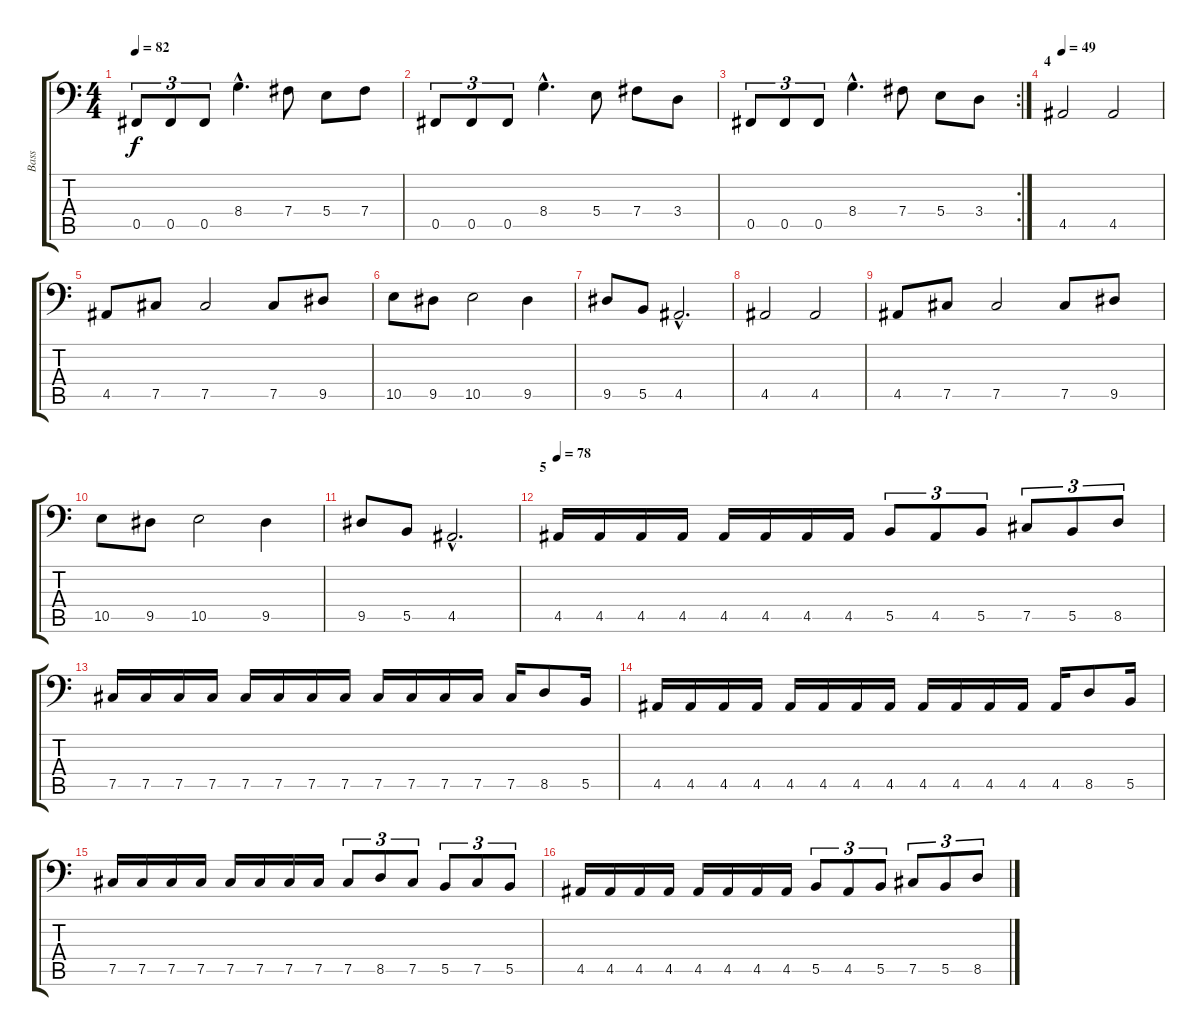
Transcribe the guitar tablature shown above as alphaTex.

\track ("Bass" "Bass") {instrument electricbassfinger}
\staff {score tabs}
\tuning (Db3 Ab2 E2 B1 Gb1 Db1) {hide}
\ts (4 4)
\tempo 82
\clef f4
\ks c
0.5.8{tu (3 2) dy f} 0.5.8{tu (3 2)} 0.5.8{tu (3 2)} 8.4{hac}.4{d} 7.4.8 5.4.8 7.4.8 |
0.5.8{tu (3 2)} 0.5.8{tu (3 2)} 0.5.8{tu (3 2)} 8.4{hac}.4{d} 5.4.8 7.4.8 3.4.8 |
\rc 2
0.5.8{tu (3 2)} 0.5.8{tu (3 2)} 0.5.8{tu (3 2)} 8.4{hac}.4{d} 7.4.8 5.4.8 3.4.8 |
\section ("" "4")
\tempo 49
4.5.2 4.5.2 |
4.5.8 7.5.8 7.5.2 7.5.8 9.5.8 |
10.5.8 9.5.8 10.5.2 9.5.4 |
9.5.8 5.5.8 4.5{hac}.2{d} |
4.5.2 4.5.2 |
4.5.8 7.5.8 7.5.2 7.5.8 9.5.8 |
10.5.8 9.5.8 10.5.2 9.5.4 |
9.5.8 5.5.8 4.5{hac}.2{d} |
\section ("" "5")
\tempo 78
4.5.16 4.5.16 4.5.16 4.5.16 4.5.16 4.5.16 4.5.16 4.5.16 5.5.8{tu (3 2)} 4.5.8{tu (3 2)} 5.5.8{tu (3 2)} 7.5.8{tu (3 2)} 5.5.8{tu (3 2)} 8.5.8{tu (3 2)} |
7.5.16 7.5.16 7.5.16 7.5.16 7.5.16 7.5.16 7.5.16 7.5.16 7.5.16 7.5.16 7.5.16 7.5.16 7.5.16 8.5.8 5.5.16 |
4.5.16 4.5.16 4.5.16 4.5.16 4.5.16 4.5.16 4.5.16 4.5.16 4.5.16 4.5.16 4.5.16 4.5.16 4.5.16 8.5.8 5.5.16 |
7.5.16 7.5.16 7.5.16 7.5.16 7.5.16 7.5.16 7.5.16 7.5.16 7.5.8{tu (3 2)} 8.5.8{tu (3 2)} 7.5.8{tu (3 2)} 5.5.8{tu (3 2)} 7.5.8{tu (3 2)} 5.5.8{tu (3 2)} |
4.5.16 4.5.16 4.5.16 4.5.16 4.5.16 4.5.16 4.5.16 4.5.16 5.5.8{tu (3 2)} 4.5.8{tu (3 2)} 5.5.8{tu (3 2)} 7.5.8{tu (3 2)} 5.5.8{tu (3 2)} 8.5.8{tu (3 2)}
